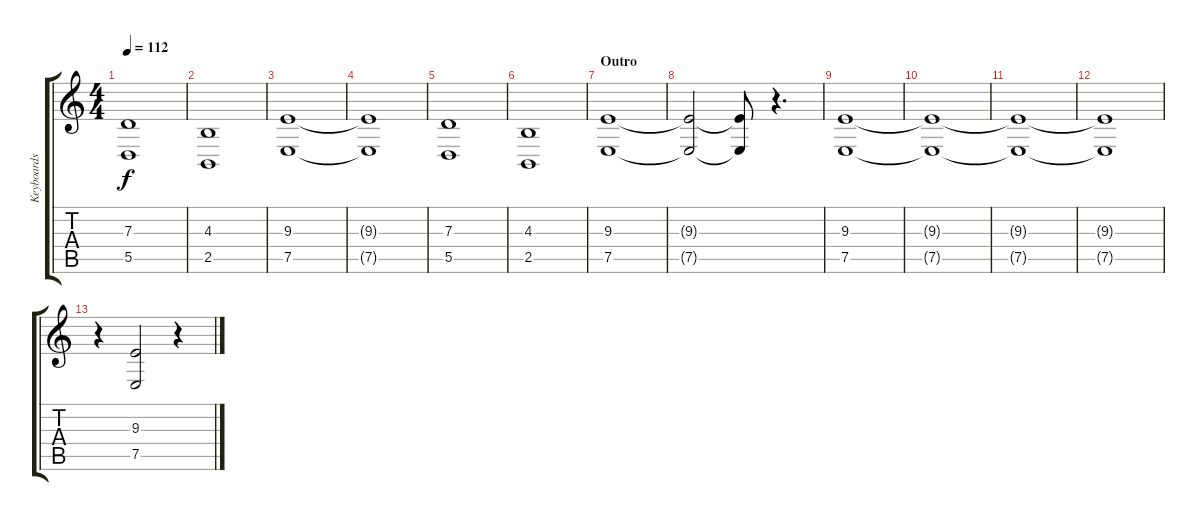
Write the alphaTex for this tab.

\track ("Keyboards" "Keyboards") {instrument stringensemble1}
\staff {score tabs}
\tuning (E4 B3 G3 D3 A2 E2) {hide}
\ts (4 4)
\tempo 112
\clef g2
\ks c
(7.3 5.5).1{dy f} |
(4.3 2.5).1 |
(9.3 7.5).1 |
(9.3{t} 7.5{t}).1 |
(7.3 5.5).1 |
(4.3 2.5).1 |
\section ("" "Outro")
(9.3 7.5).1 |
(9.3{t} 7.5{t}).2 (9.3{t} 7.5{t}).8 r.4{d} |
(9.3 7.5).1 |
(9.3{t} 7.5{t}).1 |
(9.3{t} 7.5{t}).1 |
(9.3{t} 7.5{t}).1 |
r.4 (9.3 7.5).2 r.4
